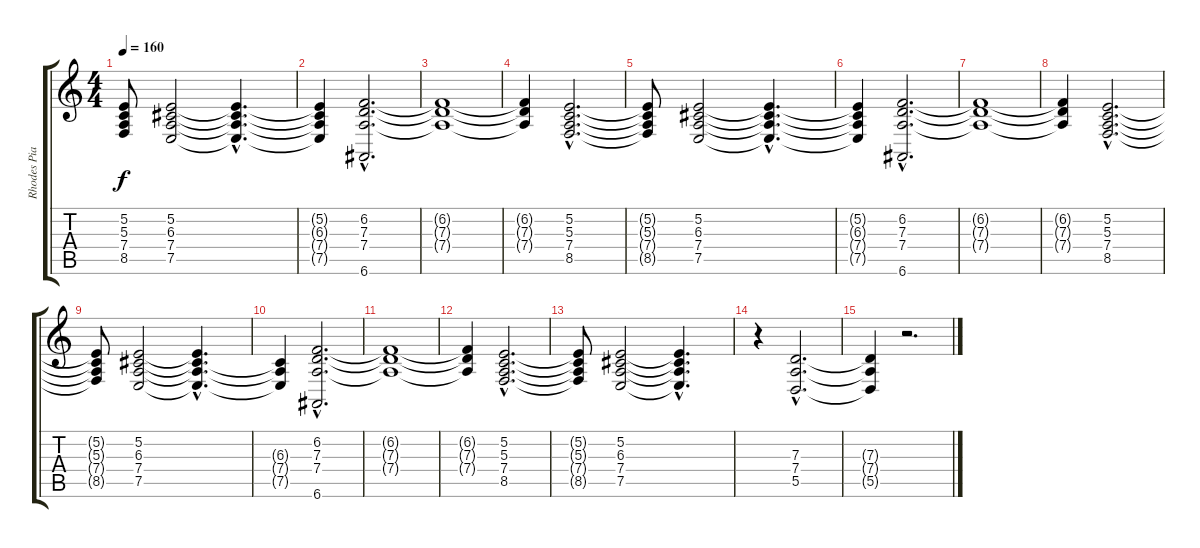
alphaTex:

\track ("Rhodes Piano" "Rhodes Pia") {instrument viola}
\staff {score tabs}
\tuning (E4 B3 G3 D3 A2 E2) {hide}
\ts (4 4)
\tempo 160
\clef g2
\ks c
(5.2{t} 5.3{t} 7.4{t} 8.5{t}).8{dy f} (5.2 6.3 7.4 7.5).2 (5.2{hac t} 6.3{hac t} 7.4{hac t} 7.5{hac t}).4{d} |
(5.2{t} 6.3{t} 7.4{t} 7.5{t}).4 (6.2{hac} 7.3{hac} 7.4{hac} 6.6{hac}).2{d} |
(6.2{t} 7.3{t} 7.4{t}).1 |
(6.2{t} 7.3{t} 7.4{t}).4 (5.2{hac} 5.3{hac} 7.4{hac} 8.5{hac}).2{d} |
(5.2{t} 5.3{t} 7.4{t} 8.5{t}).8 (5.2 6.3 7.4 7.5).2 (5.2{hac t} 6.3{hac t} 7.4{hac t} 7.5{hac t}).4{d} |
(5.2{t} 6.3{t} 7.4{t} 7.5{t}).4 (6.2{hac} 7.3{hac} 7.4{hac} 6.6{hac}).2{d} |
(6.2{t} 7.3{t} 7.4{t}).1 |
(6.2{t} 7.3{t} 7.4{t}).4 (5.2{hac} 5.3{hac} 7.4{hac} 8.5{hac}).2{d} |
(5.2{t} 5.3{t} 7.4{t} 8.5{t}).8 (5.2 6.3 7.4 7.5).2 (5.2{hac t} 6.3{hac t} 7.4{hac t} 7.5{hac t}).4{d} |
(6.3{t} 7.4{t} 7.5{t}).4 (6.2{hac} 7.3{hac} 7.4{hac} 6.6{hac}).2{d} |
(6.2{t} 7.3{t} 7.4{t}).1 |
(6.2{t} 7.3{t} 7.4{t}).4 (5.2{hac} 5.3{hac} 7.4{hac} 8.5{hac}).2{d} |
(5.2{t} 5.3{t} 7.4{t} 8.5{t}).8 (5.2 6.3 7.4 7.5).2 (5.2{hac t} 6.3{hac t} 7.4{hac t} 7.5{hac t}).4{d} |
r.4 (7.3{hac} 7.4{hac} 5.5{hac}).2{d} |
(7.3{t} 7.4{t} 5.5{t}).4 r.2{d}
